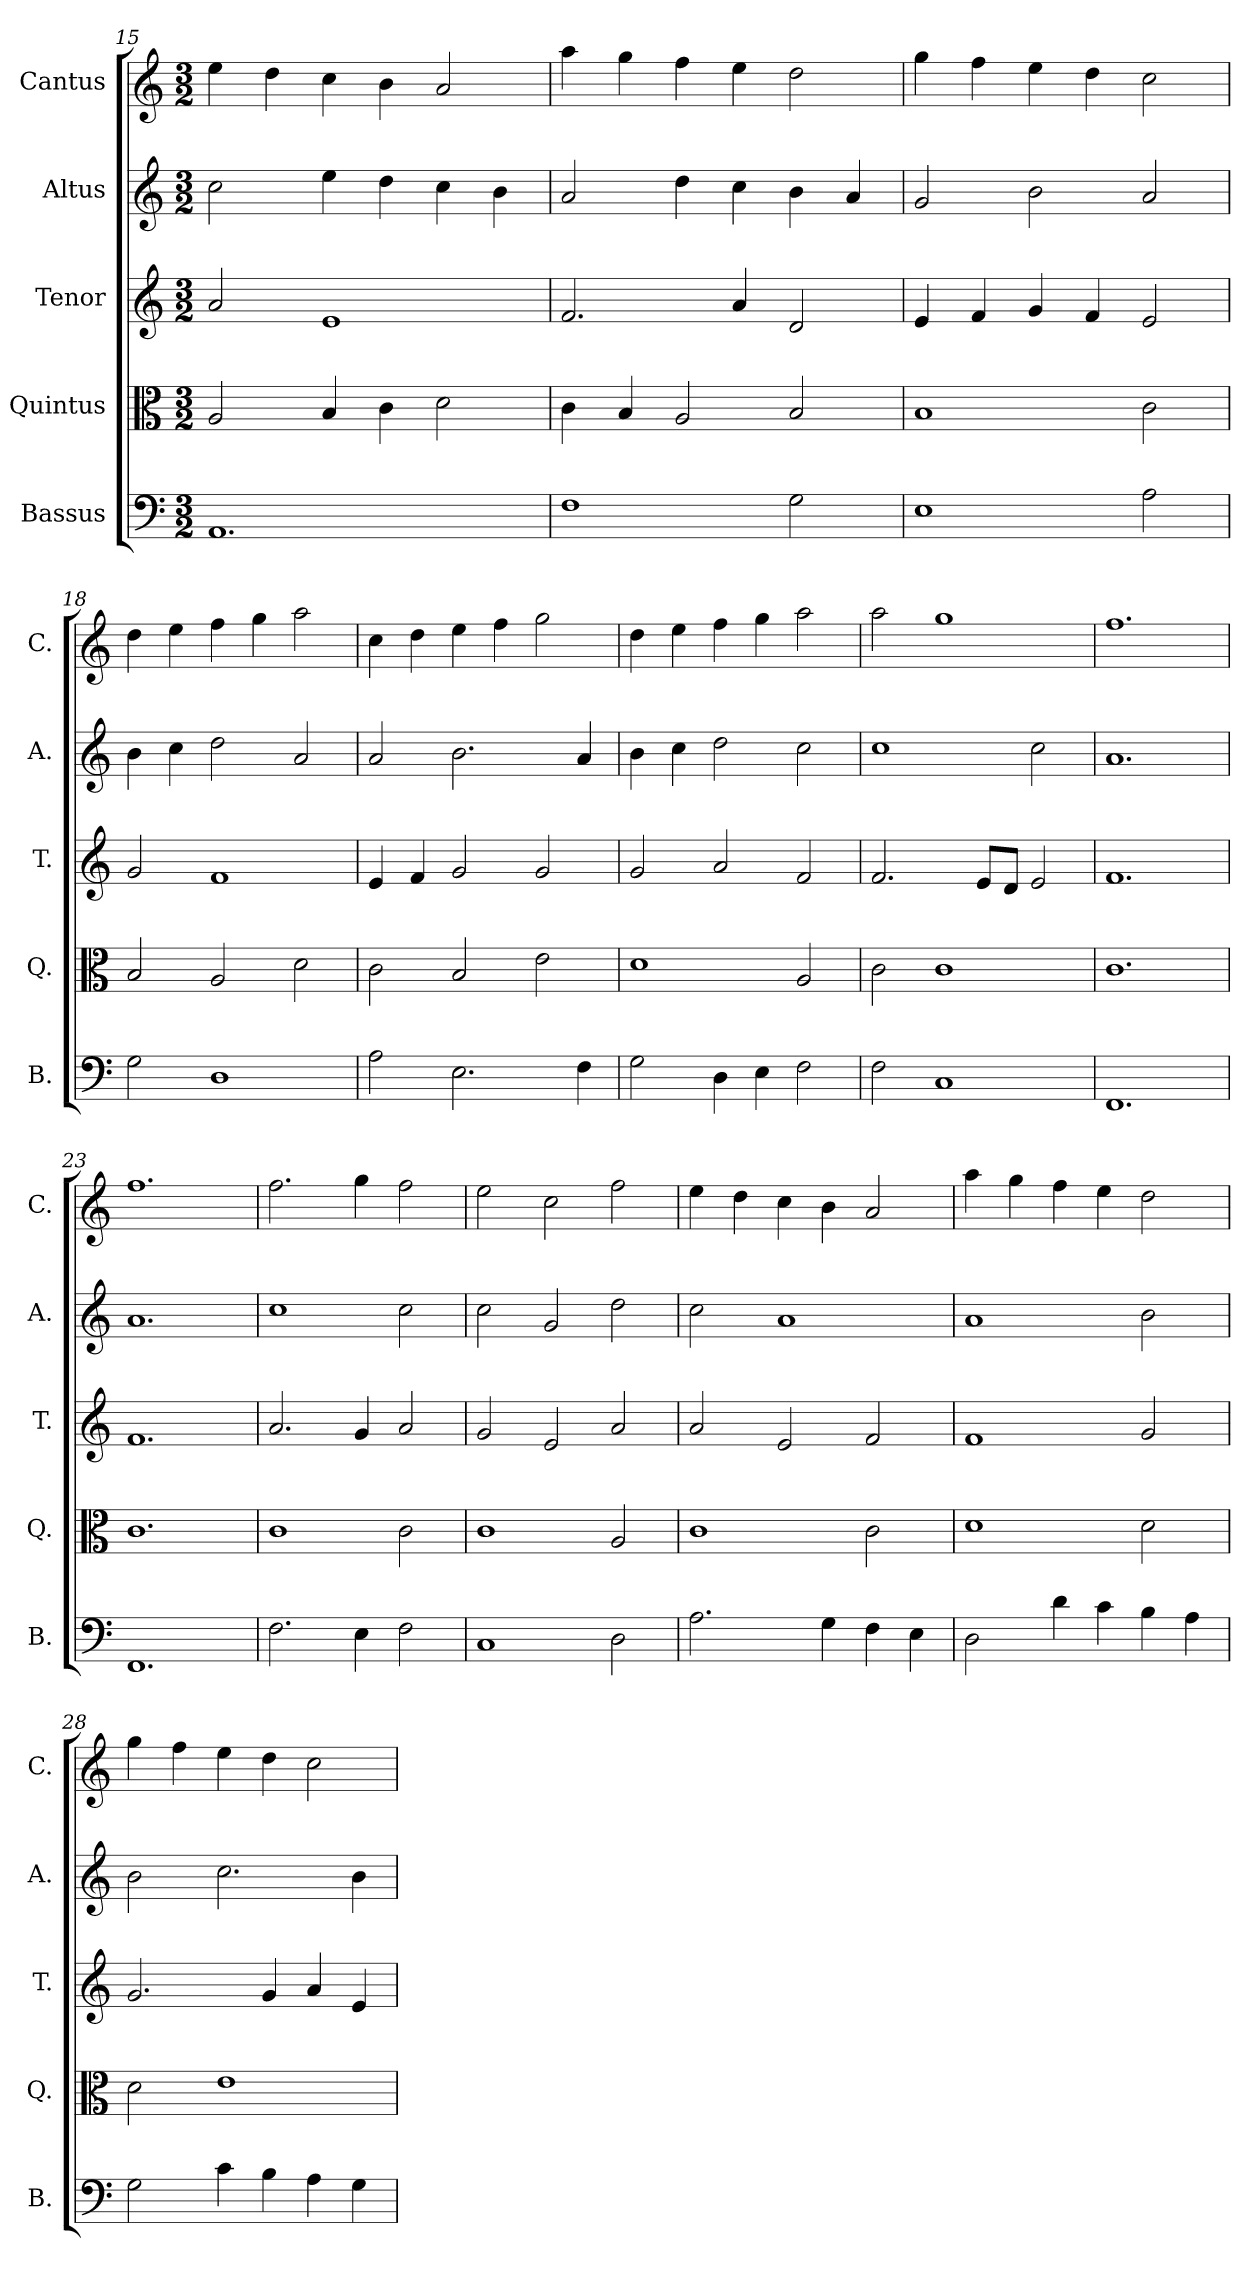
**kern	**kern	**kern	**kern	**kern
*part5	*part4	*part3	*part2	*part1
*staff5	*staff4	*staff3	*staff2	*staff1
*I"Bassus	*I"Quintus	*I"Tenor	*I"Altus	*I"Cantus
*I'B.	*I'Q.	*I'T.	*I'A.	*I'C.
*clefF4	*clefC3	*clefG2	*clefG2	*clefG2
*k[]	*k[]	*k[]	*k[]	*k[]
*C:	*C:	*C:	*C:	*C:
*M3/2	*M3/2	*M3/2	*M3/2	*M3/2
=15	=15	=15	=15	=15
1.AA/	2A/	2a/	2cc\	4ee\
.	.	.	.	4dd\
.	4B/	1e/	4ee\	4cc\
.	4c\	.	4dd\	4b\
.	2d\	.	4cc\	2a/
.	.	.	4b\	.
=16	=16	=16	=16	=16
1F\	4c\	2.f/	2a/	4aa\
.	4B/	.	.	4gg\
.	2A/	.	4dd\	4ff\
.	.	4a/	4cc\	4ee\
2G\	2B/	2d/	4b\	2dd\
.	.	.	4a/	.
=17	=17	=17	=17	=17
1E\	1B/	4e/	2g/	4gg\
.	.	4f/	.	4ff\
.	.	4g/	2b\	4ee\
.	.	4f/	.	4dd\
2A\	2c\	2e/	2a/	2cc\
!!LO:PB:g=z
=18	=18	=18	=18	=18
2G\	2B/	2g/	4b\	4dd\
.	.	.	4cc\	4ee\
1D\	2A/	1f/	2dd\	4ff\
.	.	.	.	4gg\
.	2d\	.	2a/	2aa\
=19	=19	=19	=19	=19
2A\	2c\	4e/	2a/	4cc\
.	.	4f/	.	4dd\
2.E\	2B/	2g/	2.b\	4ee\
.	.	.	.	4ff\
.	2e\	2g/	.	2gg\
4F\	.	.	4a/	.
=20	=20	=20	=20	=20
2G\	1d\	2g/	4b\	4dd\
.	.	.	4cc\	4ee\
4D\	.	2a/	2dd\	4ff\
4E\	.	.	.	4gg\
2F\	2A/	2f/	2cc\	2aa\
=21	=21	=21	=21	=21
2F\	2c\	2.f/	1cc\	2aa\
1C/	1c\	.	.	1gg\
.	.	8e/L	.	.
.	.	8d/J	.	.
.	.	2e/	2cc\	.
=22	=22	=22	=22	=22
1.FF/	1.c\	1.f/	1.a/	1.ff\
=23	=23	=23	=23	=23
1.FF/	1.c\	1.f/	1.a/	1.ff\
!!LO:PB:g=z
=24	=24	=24	=24	=24
2.F\	1c\	2.a/	1cc\	2.ff\
4E\	.	4g/	.	4gg\
2F\	2c\	2a/	2cc\	2ff\
=25	=25	=25	=25	=25
1C/	1c\	2g/	2cc\	2ee\
.	.	2e/	2g/	2cc\
2D\	2A/	2a/	2dd\	2ff\
=26	=26	=26	=26	=26
2.A\	1c\	2a/	2cc\	4ee\
.	.	.	.	4dd\
.	.	2e/	1a/	4cc\
4G\	.	.	.	4b\
4F\	2c\	2f/	.	2a/
4E\	.	.	.	.
=27	=27	=27	=27	=27
2D\	1d\	1f/	1a/	4aa\
.	.	.	.	4gg\
4d\	.	.	.	4ff\
4c\	.	.	.	4ee\
4B\	2d\	2g/	2b\	2dd\
4A\	.	.	.	.
=28	=28	=28	=28	=28
2G\	2d\	2.g/	2b\	4gg\
.	.	.	.	4ff\
4c\	1e\	.	2.cc\	4ee\
4B\	.	4g/	.	4dd\
4A\	.	4a/	.	2cc\
4G\	.	4e/	4b\	.
=	=	=	=	=
*-	*-	*-	*-	*-
